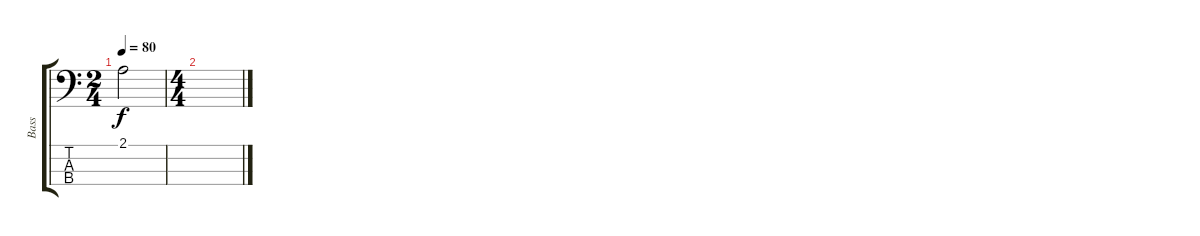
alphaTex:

\track ("Bass" "Bass") {instrument electricbassfinger}
\staff {score tabs}
\tuning (G2 D2 A1 E1) {hide}
\ts (2 4)
\tempo 80
\clef f4
\ks c
2.1{t}.2{dy f} |
\ts (4 4)
